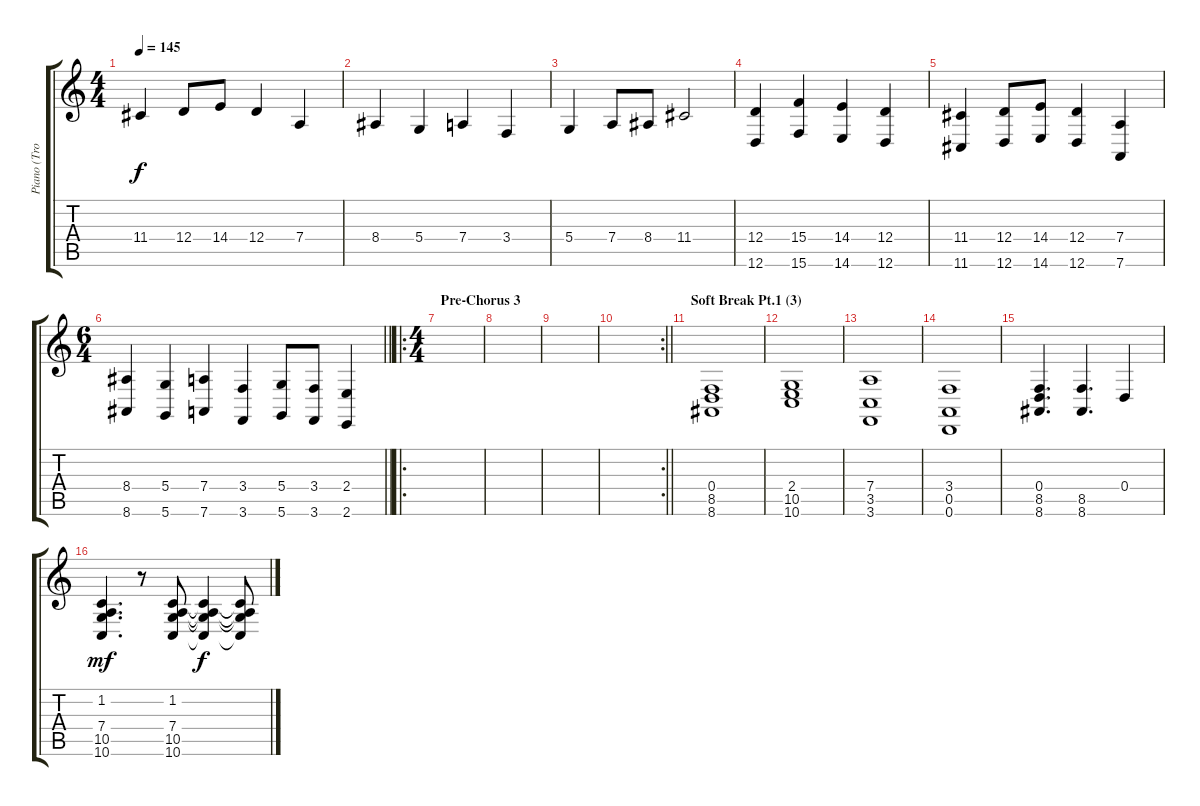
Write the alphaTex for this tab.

\track ("Piano (Trombone)" "Piano (Tro") {instrument acousticgrandpiano}
\staff {score tabs}
\tuning (E4 B3 G3 D3 A2 D2) {hide}
\ts (4 4)
\tempo 145
\clef g2
\ks c
11.4.4{dy f} 12.4.8 14.4.8 12.4.4 7.4.4 |
8.4.4 5.4.4 7.4.4 3.4.4 |
5.4.4 7.4.8 8.4.8 11.4.2 |
(12.4 12.6).4 (15.4 15.6).4 (14.4 14.6).4 (12.4 12.6).4 |
(11.4 11.6).4 (12.4 12.6).8 (14.4 14.6).8 (12.4 12.6).4 (7.4 7.6).4 |
\ts (6 4)
\barLineRight lightlight
(8.4 8.6).4 (5.4 5.6).4 (7.4 7.6).4 (3.4 3.6).4 (5.4 5.6).8 (3.4 3.6).8 (2.4 2.6).4 |
\ro
\ts (4 4)
\section ("" "Pre-Chorus 3")
|
|
|
\rc 2
\barLineRight lightlight
|
\section ("" "Soft Break Pt.1 (3)")
(0.4 8.5 8.6).1{volume 16 instrument acousticgrandpiano} |
(2.4 10.5 10.6).1 |
(7.4 3.5 3.6).1 |
(3.4 0.5 0.6).1 |
(0.4 8.5 8.6).4{d} (8.5 8.6).4{d} 0.4.4 |
(1.2 7.4 10.5 10.6).4{d dy mf} r.8 (1.2 7.4 10.5 10.6).8 (1.2{t} 7.4{t} 10.5{t} 10.6{t}).4{dy f} (1.2{t} 7.4{t} 10.5{t} 10.6{t}).8
